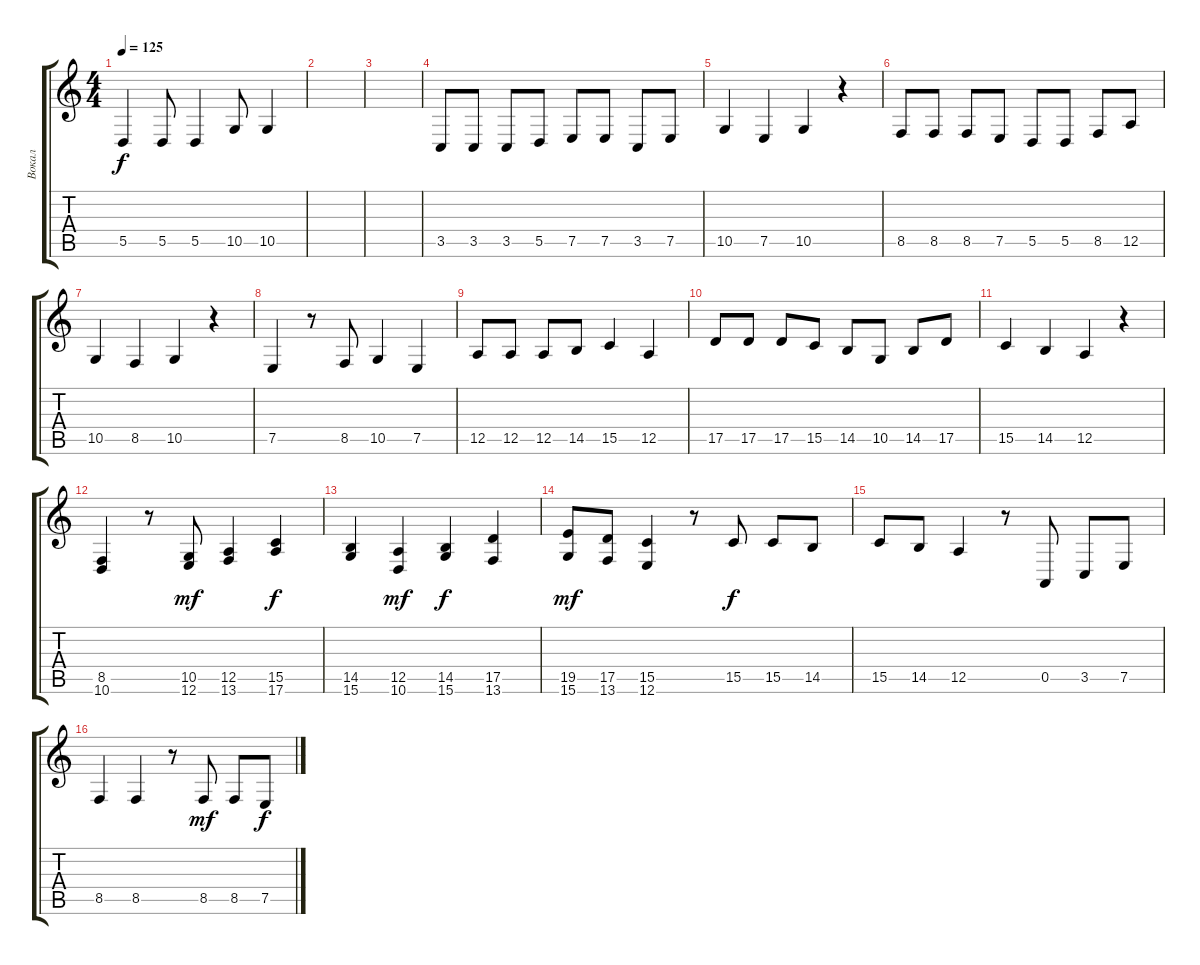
\track ("Вокал" "Вокал") {instrument pad4choir}
\staff {score tabs}
\tuning (E4 B3 G3 D3 A2 E2) {hide}
\ts (4 4)
\tempo 125
\clef g2
\ks c
5.5.4{dy f} 5.5.8 5.5.4 10.5.8 10.5.4 |
|
|
3.5.8 3.5.8 3.5.8 5.5.8 7.5.8 7.5.8 3.5.8 7.5.8 |
10.5.4 7.5.4 10.5.4 r.4 |
8.5.8 8.5.8 8.5.8 7.5.8 5.5.8 5.5.8 8.5.8 12.5.8 |
10.5.4 8.5.4 10.5.4 r.4 |
7.5.4 r.8 8.5.8 10.5.4 7.5.4 |
12.5.8 12.5.8 12.5.8 14.5.8 15.5.4 12.5.4 |
17.5.8 17.5.8 17.5.8 15.5.8 14.5.8 10.5.8 14.5.8 17.5.8 |
15.5.4 14.5.4 12.5.4 r.4 |
(8.5 10.6).4 r.8 (10.5 12.6).8{dy mf} (12.5 13.6).4 (15.5 17.6).4{dy f} |
(14.5 15.6).4 (12.5 10.6).4{dy mf} (14.5 15.6).4{dy f} (17.5 13.6).4 |
(19.5 15.6).8{dy mf} (17.5 13.6).8 (15.5 12.6).4 r.8 15.5.8{dy f} 15.5.8 14.5.8 |
15.5.8 14.5.8 12.5.4 r.8 0.5.8 3.5.8 7.5.8 |
8.5.4 8.5.4 r.8 8.5.8{dy mf} 8.5.8 7.5.8{dy f}
